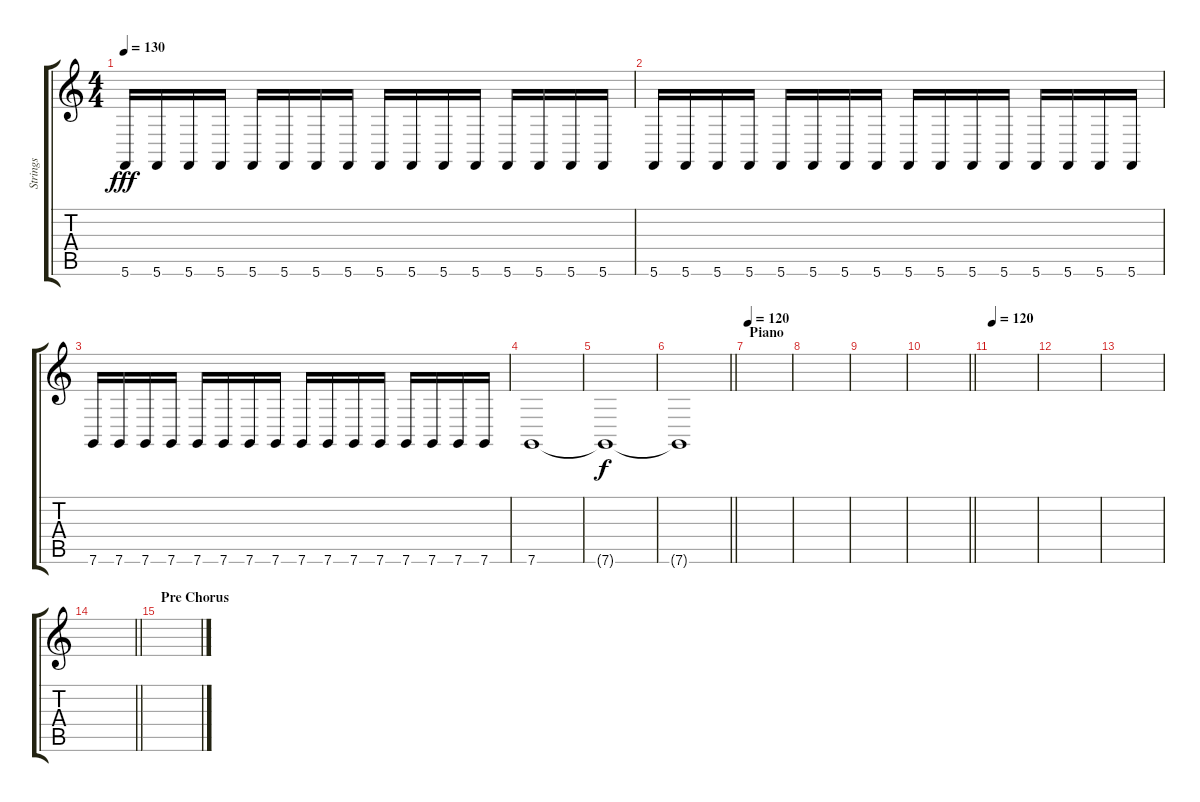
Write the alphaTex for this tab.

\track ("Strings" "Strings") {instrument synthstrings1}
\staff {score tabs}
\tuning (D4 A3 F3 C3 G2 C2) {hide}
\ts (4 4)
\tempo 130
\clef g2
\ks c
5.6.16{dy fff} 5.6.16 5.6.16 5.6.16 5.6.16 5.6.16 5.6.16 5.6.16 5.6.16 5.6.16 5.6.16 5.6.16 5.6.16 5.6.16 5.6.16 5.6.16 |
5.6.16 5.6.16 5.6.16 5.6.16 5.6.16 5.6.16 5.6.16 5.6.16 5.6.16 5.6.16 5.6.16 5.6.16 5.6.16 5.6.16 5.6.16 5.6.16 |
7.6.16 7.6.16 7.6.16 7.6.16 7.6.16 7.6.16 7.6.16 7.6.16 7.6.16 7.6.16 7.6.16 7.6.16 7.6.16 7.6.16 7.6.16 7.6.16 |
7.6.1 |
7.6{t}.1{dy f} |
\barLineRight lightlight
7.6{t}.1 |
\section ("" "Piano")
\tempo 120
|
|
|
\barLineRight lightlight
|
\tempo 120
|
|
|
\barLineRight lightlight
|
\section ("" "Pre Chorus")
